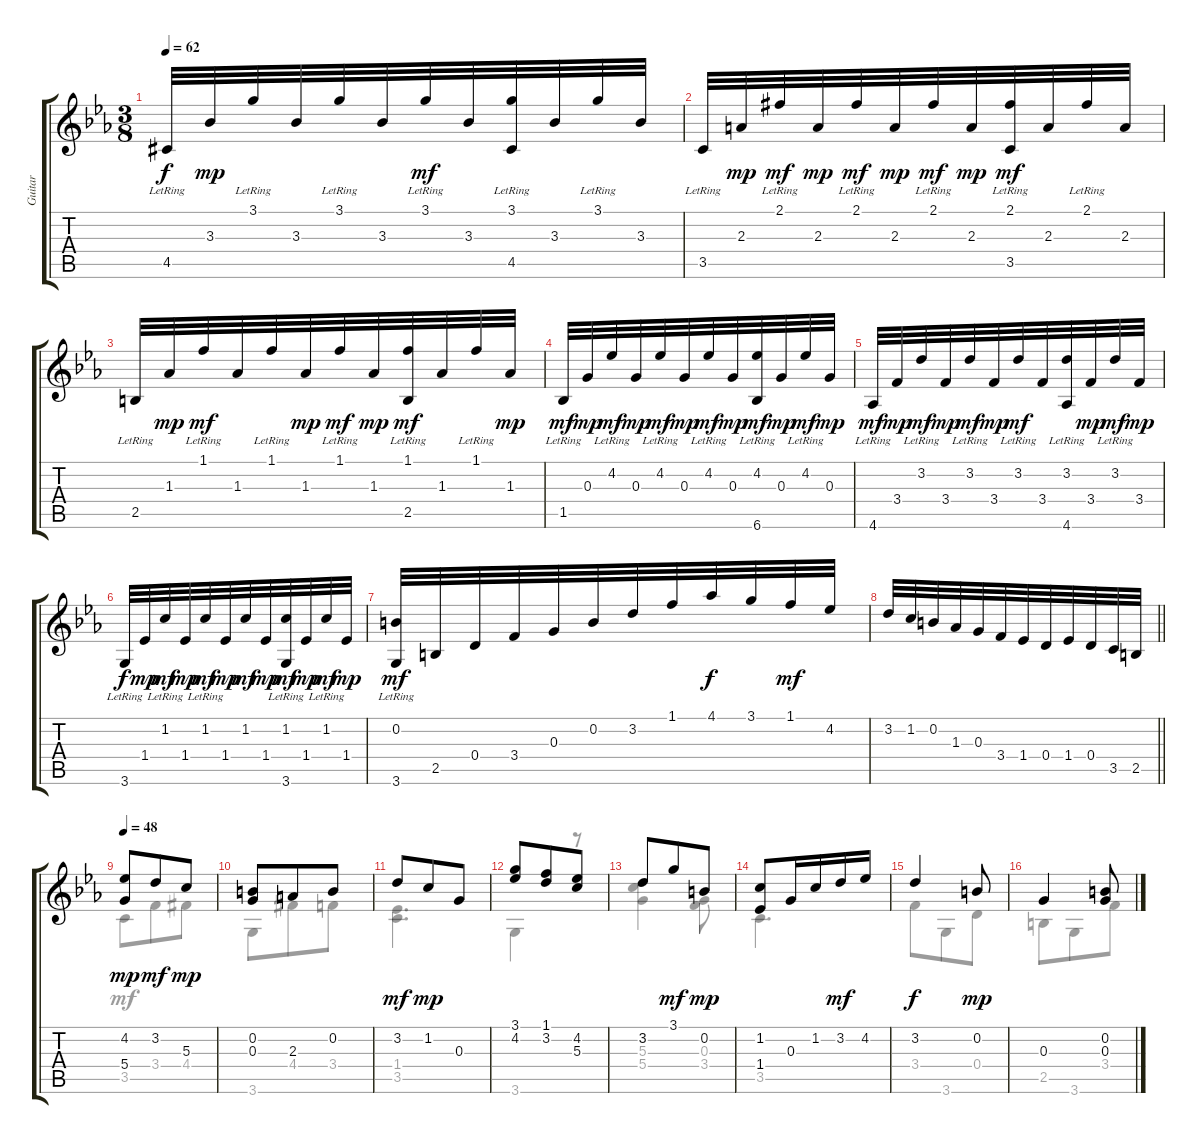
\track (" Guitar " " Guitar ") {instrument acousticguitarnylon}
\staff {score tabs}
\tuning (E4 B3 G3 D3 A2 E2) {hide}
\voice
\ts (3 8)
\tempo 62
\clef g2
\ks cminor
4.5{lr acc #}.32{dy f} 3.3.32{dy mp} 3.1{lr}.32 3.3.32 3.1{lr}.32 3.3.32 3.1{lr}.32{dy mf} 3.3.32 (3.1{lr} 4.5{acc #}).32 3.3.32 3.1{lr}.32 3.3.32 |
3.5{lr}.32 2.3.32{dy mp} 2.1{lr acc #}.32{dy mf} 2.3.32{dy mp} 2.1{lr acc #}.32{dy mf} 2.3.32{dy mp} 2.1{lr acc #}.32{dy mf} 2.3.32{dy mp} (2.1{lr acc #} 3.5).32{dy mf} 2.3.32 2.1{lr acc #}.32 2.3.32 |
2.5{lr}.32 1.3.32{dy mp} 1.1{lr}.32{dy mf} 1.3.32 1.1{lr}.32 1.3.32{dy mp} 1.1{lr}.32{dy mf} 1.3.32{dy mp} (1.1{lr} 2.5).32{dy mf} 1.3.32 1.1{lr}.32 1.3.32{dy mp} |
1.5{lr}.32{dy mf} 0.3.32{dy mp} 4.2{lr}.32{dy mf} 0.3.32{dy mp} 4.2{lr}.32{dy mf} 0.3.32{dy mp} 4.2{lr}.32{dy mf} 0.3.32{dy mp} (4.2{lr} 6.6).32{dy mf} 0.3.32{dy mp} 4.2{lr}.32{dy mf} 0.3.32{dy mp} |
4.6{lr}.32{dy mf} 3.4.32{dy mp} 3.2{lr}.32{dy mf} 3.4.32{dy mp} 3.2{lr}.32{dy mf} 3.4.32{dy mp} 3.2{lr}.32{dy mf} 3.4.32 (3.2{lr} 4.6{lr}).32 3.4.32{dy mp} 3.2{lr}.32{dy mf} 3.4.32{dy mp} |
3.6{lr}.32{dy f} 1.4.32{dy mp} 1.2{lr}.32{dy mf} 1.4.32{dy mp} 1.2{lr}.32{dy mf} 1.4.32{dy mp} 1.2.32{dy mf} 1.4.32{dy mp} (1.2{lr} 3.6{lr}).32{dy mf} 1.4.32{dy mp} 1.2{lr}.32{dy mf} 1.4.32{dy mp} |
(0.2{lr} 3.6).32{dy mf} 2.5.32 0.4.32 3.4.32 0.3.32 0.2.32 3.2.32 1.1.32 4.1.32{dy f} 3.1.32 1.1.32{dy mf} 4.2.32 |
\barLineRight lightlight
3.2.32 1.2.32 0.2.32 1.3.32 0.3.32 3.4.32 1.4.32 0.4.32 1.4.32 0.4.32 3.5.32 2.5.32 |
\tempo 48
(4.2 5.4).8{dy mp} 3.2.8{dy mf} 5.3.8{dy mp} |
(0.2 0.3).8 2.3.8 0.2.8 |
3.2.8{dy mf} 1.2.8{dy mp} 0.3.8 |
(3.1 4.2).8 (1.1 3.2).8 (4.2 5.3).8 |
3.2.8 3.1.8{dy mf} 0.2.8{dy mp} |
(1.2 1.4).8 0.3.16 1.2.16 3.2.16{dy mf} 4.2.16 |
3.2.4{dy f} 0.2.8{dy mp} |
0.3.4 (0.2 0.3).8
\voice
\clef g2
\ottava regular
\simile none
\ks cminor
|
|
|
|
|
|
|
\barLineRight lightlight
|
3.5.8{dy mf} 3.4.8 4.4{acc #}.8 |
3.6.8 4.4{acc #}.8 3.4.8 |
(1.4 3.5).4{d} |
3.6.4 r.8 |
(3.2 5.3 5.4).4 (0.3 3.4).8 |
3.5.4{d} |
3.4.8 3.6.8 0.4.8 |
2.5.8 3.6.8 3.4.8
